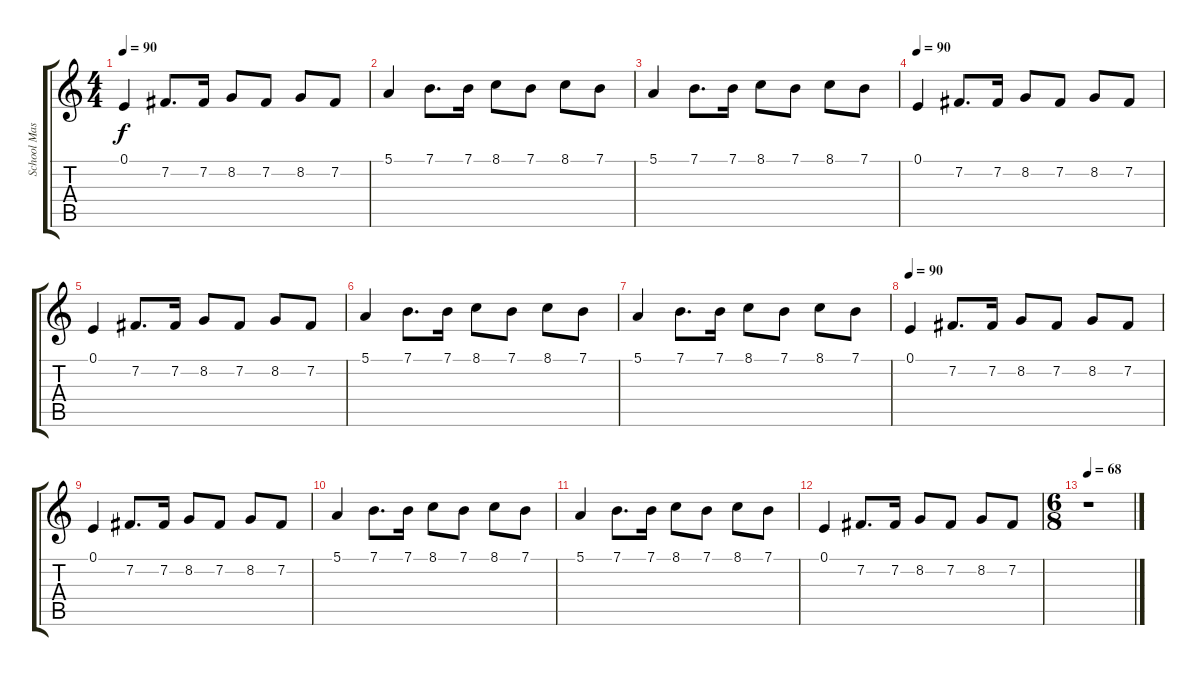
\track ("School Master" "School Mas") {instrument trumpet}
\staff {score tabs}
\tuning (E4 B3 G3 D3 A2 E2) {hide}
\ts (4 4)
\tempo 90
\clef g2
\ks c
0.1.4{dy f} 7.2.8{d} 7.2.16 8.2.8 7.2.8 8.2.8 7.2.8 |
5.1.4 7.1.8{d} 7.1.16{volume 6} 8.1.8{volume 6} 7.1.8{volume 6} 8.1.8{volume 6} 7.1.8{volume 5} |
5.1.4 7.1.8{d} 7.1.16 8.1.8 7.1.8 8.1.8 7.1.8 |
\tempo 90
0.1.4 7.2.8{d} 7.2.16{volume 5} 8.2.8 7.2.8{volume 5} 8.2.8{volume 4} 7.2.8{volume 4} |
0.1.4 7.2.8{d} 7.2.16 8.2.8 7.2.8 8.2.8 7.2.8 |
5.1.4 7.1.8{d} 7.1.16{volume 4} 8.1.8{volume 4} 7.1.8{volume 4} 8.1.8{volume 4} 7.1.8 |
5.1.4{volume 3} 7.1.8{d volume 3} 7.1.16{volume 3} 8.1.8 7.1.8 8.1.8 7.1.8 |
\tempo 90
0.1.4 7.2.8{d} 7.2.16 8.2.8 7.2.8 8.2.8 7.2.8 |
0.1.4{volume 2} 7.2.8{d volume 1} 7.2.16{volume 0} 8.2.8{volume 0} 7.2.8 8.2.8 7.2.8 |
5.1.4 7.1.8{d} 7.1.16 8.1.8 7.1.8 8.1.8 7.1.8 |
5.1.4 7.1.8{d} 7.1.16 8.1.8 7.1.8 8.1.8 7.1.8 |
0.1.4 7.2.8{d} 7.2.16 8.2.8 7.2.8 8.2.8 7.2.8 |
\ts (6 8)
\tempo 68
r.1
